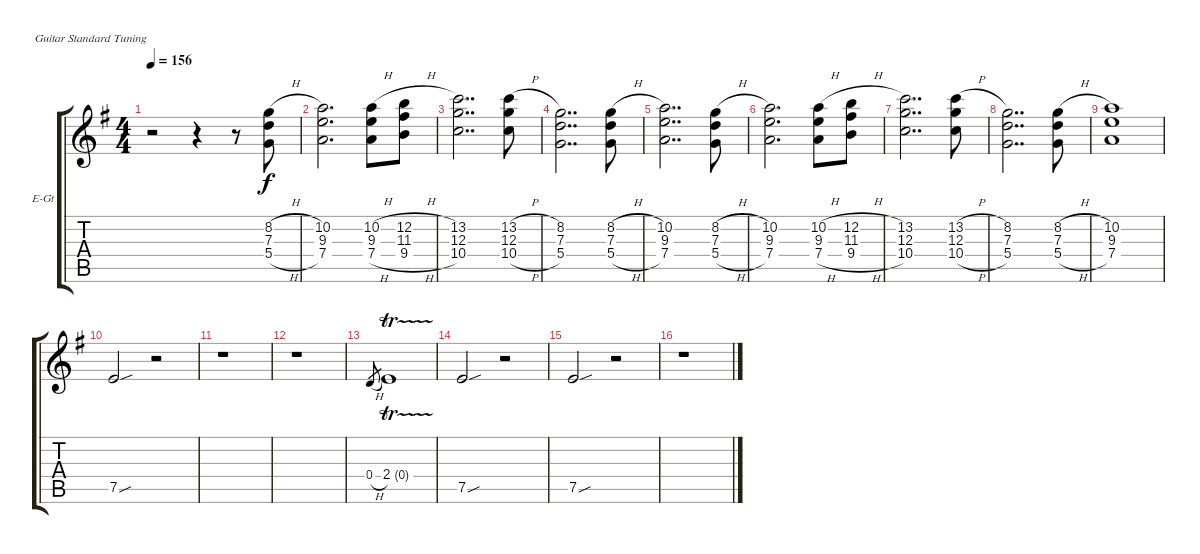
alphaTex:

\bracketExtendMode groupsimilarinstruments
\firstSystemTrackNameOrientation horizontal
\otherSystemsTrackNameOrientation horizontal
\track ("Guitar" "E-Gt") {instrument distortionguitar}
\staff {score tabs}
\tuning (E4 B3 G3 D3 A2 E2)
\ts (4 4)
\tempo 156
\clef g2
\scale
1.05549
\ks g
r.2{dy f} r.4 r.8 (5.4{h} 7.3{h} 8.2{h}).8 |
\scale
0.944515 (7.4 9.3 10.2).2{d} (7.4{h} 9.3{h} 10.2{h}).8 (9.4{h} 11.3{h} 12.2{h}).8 |
\scale
1.05549 (10.4 12.3 13.2).2{dd} (10.4{h} 12.3{h} 13.2{h}).8 |
\scale
0.944515 (5.4 7.3 8.2).2{dd} (5.4{h} 7.3{h} 8.2{h}).8 |
\scale
1.05549 (7.4 9.3 10.2).2{dd} (5.4{h} 7.3{h} 8.2{h}).8 |
\scale
0.944515 (7.4 9.3 10.2).2{d} (7.4{h} 9.3{h} 10.2{h}).8 (9.4{h} 11.3{h} 12.2{h}).8 |
\scale
1.05549 (10.4 12.3 13.2).2{dd} (10.4{h} 12.3{h} 13.2{h}).8 |
\scale
0.944515 (5.4 7.3 8.2).2{dd} (5.4{h} 7.3{h} 8.2{h}).8 |
\scale
1.05549 (7.4 9.3 10.2).1 |
\scale
0.944515 7.5{sou}.2 r.2 |
\scale
1.05549 r.1 |
\scale
0.944515 r.1 |
\scale
1.05549 0.4{h}.8{gr} 2.4{tr (0 16)}.1 |
\scale
0.944515 7.5{sou}.2 r.2 |
\scale
1.05549 7.5{sou}.2 r.2 |
\scale
0.944515 r.1
